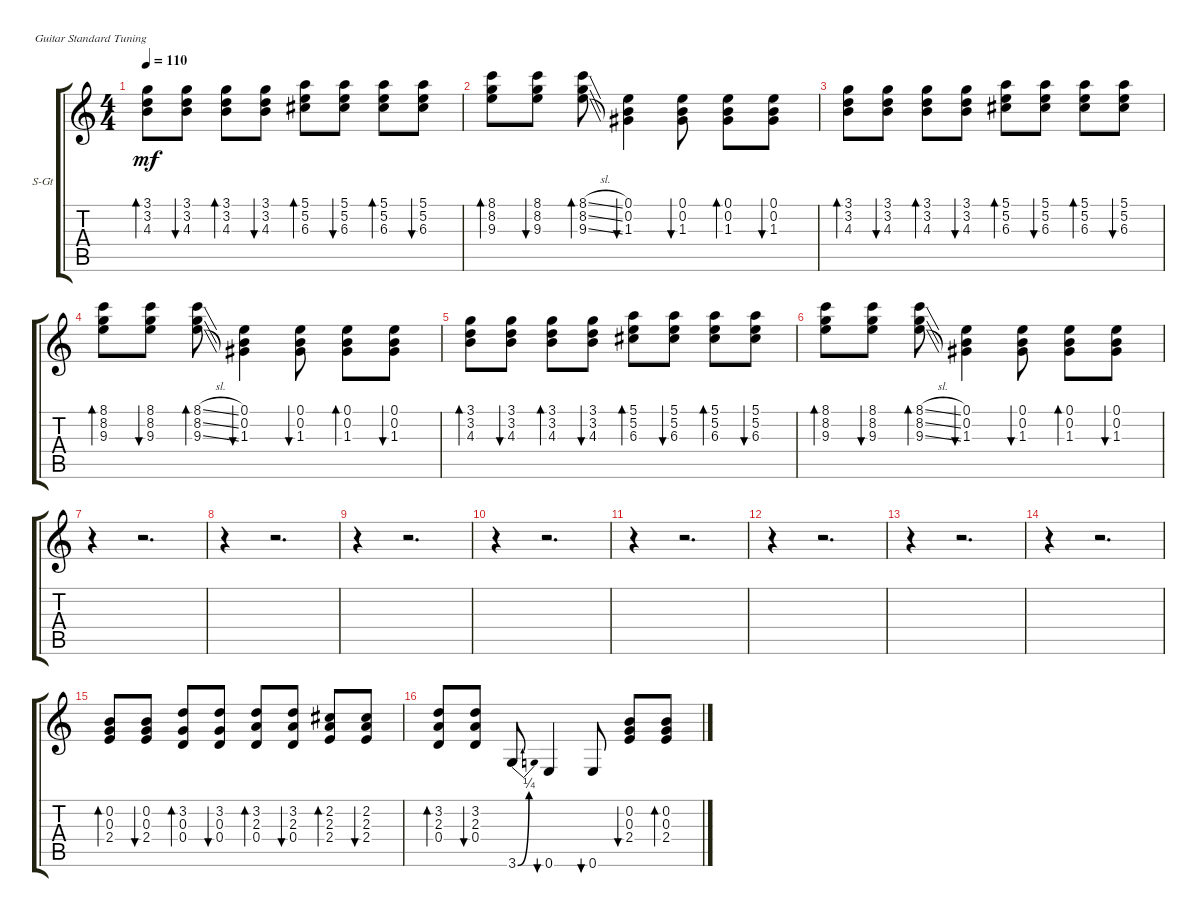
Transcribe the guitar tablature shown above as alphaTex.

\bracketExtendMode groupsimilarinstruments
\firstSystemTrackNameOrientation horizontal
\otherSystemsTrackNameOrientation horizontal
\track ("Steel Guitar" "S-Gt") {instrument acousticguitarsteel}
\staff {score tabs}
\tuning (E4 B3 G3 D3 A2 E2)
\ts (4 4)
\tempo 110
\clef g2
\ks c
(3.1 3.2 4.3).8{bd 30 dy mf} (3.1 3.2 4.3).8{bu 30} (3.1 3.2 4.3).8{bd 30} (3.1 3.2 4.3).8{bu 30} (5.1 5.2 6.3).8{bd 30} (5.1 5.2 6.3).8{bu 30} (5.1 5.2 6.3).8{bd 30} (5.1 5.2 6.3).8{bu 30} |
(8.1 8.2 9.3).8{bd 30} (8.1 8.2 9.3).8{bu 30} (8.1{sl} 8.2{sl} 9.3{sl}).8{bd 30} (0.1 0.2 1.3).4{bu 30} (0.1 0.2 1.3).8{bu 30} (0.1 0.2 1.3).8{bd 30} (0.1 0.2 1.3).8{bu 30} |
(3.1 3.2 4.3).8{bd 30} (3.1 3.2 4.3).8{bu 30} (3.1 3.2 4.3).8{bd 30} (3.1 3.2 4.3).8{bu 30} (5.1 5.2 6.3).8{bd 30} (5.1 5.2 6.3).8{bu 30} (5.1 5.2 6.3).8{bd 30} (5.1 5.2 6.3).8{bu 30} |
(8.1 8.2 9.3).8{bd 30} (8.1 8.2 9.3).8{bu 30} (8.1{sl} 8.2{sl} 9.3{sl}).8{bd 30} (0.1 0.2 1.3).4{bu 30} (0.1 0.2 1.3).8{bu 30} (0.1 0.2 1.3).8{bd 30} (0.1 0.2 1.3).8{bu 30} |
(3.1 3.2 4.3).8{bd 30} (3.1 3.2 4.3).8{bu 30} (3.1 3.2 4.3).8{bd 30} (3.1 3.2 4.3).8{bu 30} (5.1 5.2 6.3).8{bd 30} (5.1 5.2 6.3).8{bu 30} (5.1 5.2 6.3).8{bd 30} (5.1 5.2 6.3).8{bu 30} |
(8.1 8.2 9.3).8{bd 30} (8.1 8.2 9.3).8{bu 30} (8.1{sl} 8.2{sl} 9.3{sl}).8{bd 30} (0.1 0.2 1.3).4{bu 30} (0.1 0.2 1.3).8{bu 30} (0.1 0.2 1.3).8{bd 30} (0.1 0.2 1.3).8{bu 30} |
r.4 r.2{d} |
r.4 r.2{d} |
r.4 r.2{d} |
r.4 r.2{d} |
r.4 r.2{d} |
r.4 r.2{d} |
r.4 r.2{d} |
r.4 r.2{d} |
(0.2 0.3 2.4).8{bd 30} (0.2 0.3 2.4).8{bu 30} (3.2 0.3 0.4).8{bd 30} (3.2 0.3 0.4).8{bu 30} (3.2 2.3 0.4).8{bd 30} (3.2 2.3 0.4).8{bu 30} (2.2 2.3 2.4).8{bd 30} (2.2 2.3 2.4).8{bu 30} |
(3.2 2.3 0.4).8{bd 30} (3.2 2.3 0.4).8{bu 30} 3.6{be (bend 0 0 60 1)}.8 0.6.4{bu 30} 0.6.8{bu 30} (0.2 0.3 2.4).8{bu 30} (0.2 0.3 2.4).8{bd 30}
